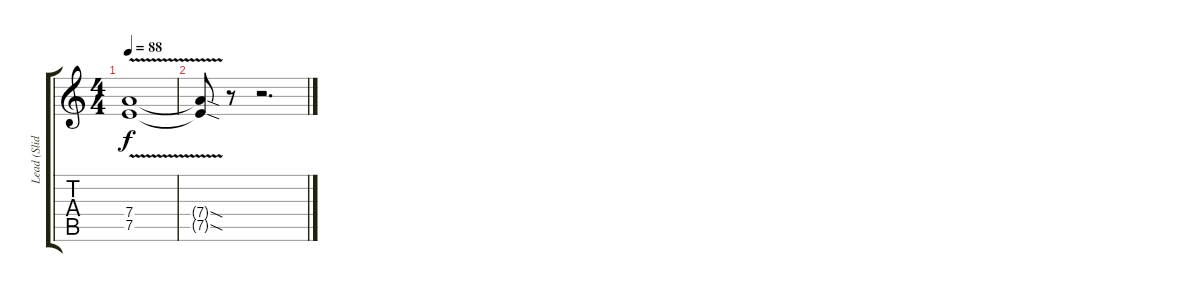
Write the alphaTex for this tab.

\track ("Lead (Slide)" "Lead (Slid") {instrument overdrivenguitar}
\staff {score tabs}
\tuning (E4 B3 G3 D3 A2 E2) {hide}
\ts (4 4)
\tempo 88
\clef g2
\ks c
(7.4{v} 7.5{v}).1{dy f} |
(7.4{sod t} 7.5{sod t}).8 r.8 r.2{d}
